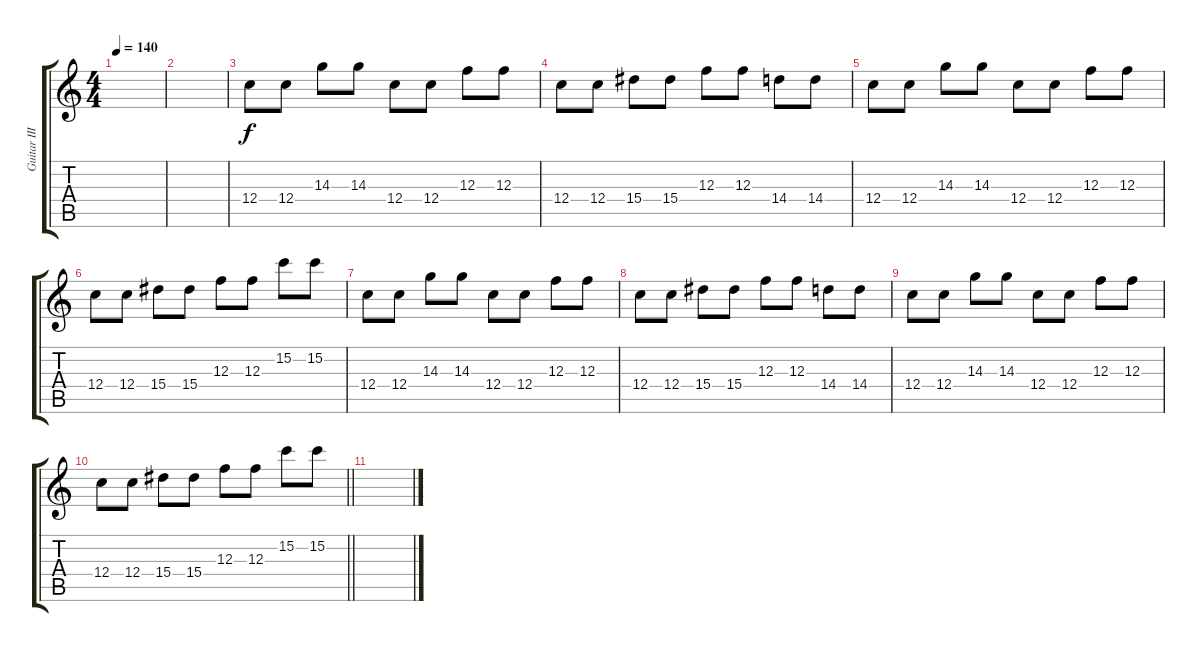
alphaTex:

\track ("Guitar III" "Guitar III") {instrument distortionguitar}
\staff {score tabs}
\tuning (D4 A3 F3 C3 G2 C2) {hide}
\ts (4 4)
\tempo 140
\clef g2
\ks c
|
|
12.4.8 12.4.8 14.3.8 14.3.8 12.4.8 12.4.8 12.3.8 12.3.8 |
12.4.8 12.4.8 15.4.8 15.4.8 12.3.8 12.3.8 14.4.8 14.4.8 |
12.4.8 12.4.8 14.3.8 14.3.8 12.4.8 12.4.8 12.3.8 12.3.8 |
12.4.8 12.4.8 15.4.8 15.4.8 12.3.8 12.3.8 15.2.8 15.2.8 |
12.4.8 12.4.8 14.3.8 14.3.8 12.4.8 12.4.8 12.3.8 12.3.8 |
12.4.8 12.4.8 15.4.8 15.4.8 12.3.8 12.3.8 14.4.8 14.4.8 |
12.4.8 12.4.8 14.3.8 14.3.8 12.4.8 12.4.8 12.3.8 12.3.8 |
\barLineRight lightlight
12.4.8 12.4.8 15.4.8 15.4.8 12.3.8 12.3.8 15.2.8 15.2.8 |
\section ("" "")
